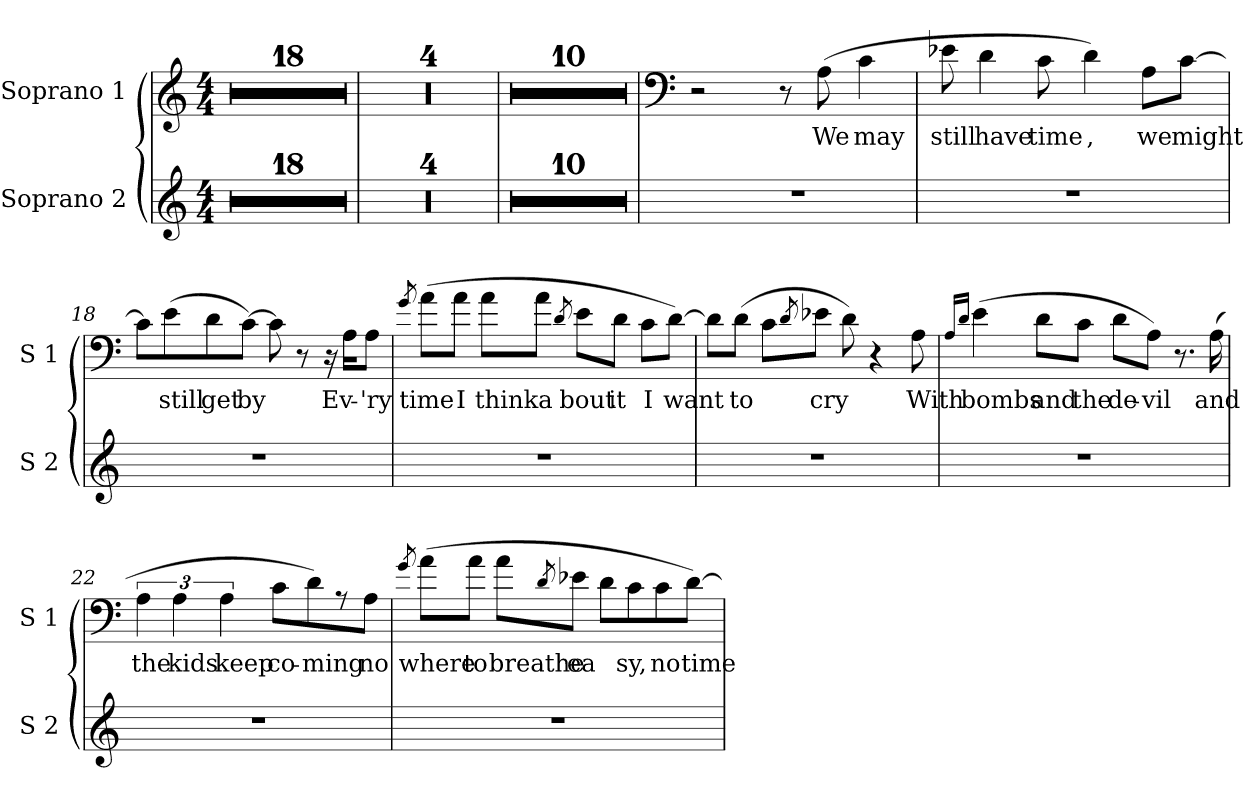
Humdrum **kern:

**kern	**kern	**text
*part2	*part1	*part1
*staff2	*staff1	*staff1
*I"Soprano 2	*I"Soprano 1	*
*I'S 2	*I'S 1	*
*clefG2	*clefG2	*
*k[]	*k[]	*
*M4/4	*M4/4	*
=	=	=
1r;<	1r;<	.
=	=	=
1r;<	1r;<	.
=	=	=
1r;<	1r;<	.
=	=	=
1r;<	1r;<	.
=	=	=
1r;<	1r;<	.
=	=	=
1r;<	1r;<	.
=	=	=
1r;<	1r;<	.
=	=	=
1r;<	1r;<	.
=	=	=
1r;<	1r;<	.
=	=	=
1r;<	1r;<	.
=	=	=
1r;<	1r;<	.
=	=	=
1r;<	1r;<	.
=	=	=
1r;<	1r;<	.
=	=	=
1r;<	1r;<	.
=	=	=
1r;<	1r;<	.
=1	=1	=1
1r	1r	.
=2	=2	=2
1r	1r	.
=3	=3	=3
1r	1r	.
=3X1	=3X1	=3X1
1r;<	1r;<	.
=4	=4	=4
1r	1r	.
=5	=5	=5
1r	1r	.
=6	=6	=6
1r	1r	.
=6X2	=6X2	=6X2
1r;<	1r;<	.
=7	=7	=7
1r	1r	.
=8	=8	=8
1r	1r	.
=9	=9	=9
1r	1r	.
=10	=10	=10
1r	1r	.
=11	=11	=11
1r	1r	.
=12	=12	=12
1r	1r	.
=13	=13	=13
1r	1r	.
=14	=14	=14
1r	1r	.
=15	=15	=15
1r	1r	.
=16	=16	=16
*	*clefF4	*
1r	2r	.
.	8r	.
!	!	!LO:LY:b
.	(>8A\	We
!	!	!LO:LY:b
.	4c\	may
=17	=17	=17
!	!	!LO:LY:b
1r	8e-X\	still
!	!	!LO:LY:b
.	4d\	have
!	!	!LO:LY:b
.	8c\	time
!	!	!LO:LY:b
.	4d\)	,
!	!	!LO:LY:b
.	8A\L	we
!	!	!LO:LY:b
.	[8c\J	might
=18	=18	=18
1r	8c\L]	.
!	!	!LO:LY:b
.	(>8e\	still
!	!	!LO:LY:b
.	8d\	get
!	!	!LO:LY:b
.	[8c\J)	by
.	8c\]	.
.	8r	.
.	16r	.
!	!	!LO:LY:b
.	16A\KL	Ev-
!	!	!LO:LY:b
.	8A\J	-'ry
=19	=19	=19
.	8qg/	.
!	!	!LO:LY:b
1r	(>8a\L	time
!	!	!LO:LY:b
.	8a\J	I
!	!	!LO:LY:b
.	8a\L	think
!	!	!LO:LY:b
.	8a\J	a
.	8qd/	.
!	!	!LO:LY:b
.	8e\L	bout
!	!	!LO:LY:b
.	8d\J	it
!	!	!LO:LY:b
.	8c\L	I
!	!	!LO:LY:b
.	[8d\J)	want
=20	=20	=20
1r	8d\L]	.
!	!	!LO:LY:b
.	(>8d\J	to
.	8c\L	.
.	8qd/	.
!	!	!LO:LY:b
.	8e-X\J	cry
.	8d\)	.
.	4r	.
!	!	!LO:LY:b
.	8A\	With
=21	=21	=21
.	16qA/LL	.
.	16qd/JJ	.
!	!	!LO:LY:b
1r	(>4e\	bombs
!	!	!LO:LY:b
.	8d\L	and
!	!	!LO:LY:b
.	8c\J	the
!	!	!LO:LY:b
.	8d\L	de-
!	!	!LO:LY:b
.	8A\J)	-vil
.	8.r	.
!	!	!LO:LY:b
.	(>16A\	and
=22	=22	=22
!	!	!LO:LY:b
1r	6A\	the
!	!	!LO:LY:b
.	6A\	kids
!	!	!LO:LY:b
.	6A\	keep
!	!	!LO:LY:b
.	8c\L	co-
!	!	!LO:LY:b
.	8d\)	-ming
.	8r	.
!	!	!LO:LY:b
.	8A\J	no
=23	=23	=23
.	8qg/	.
!	!	!LO:LY:b
1r	(>8a\L	where
!	!	!LO:LY:b
.	8a\J	to
!	!	!LO:LY:b
.	8a\L	breathe
.	8qd/	.
!	!	!LO:LY:b
.	8e-X\J	ea
.	8d\L	.
!	!	!LO:LY:b
.	8c\	sy,
!	!	!LO:LY:b
.	8c\	no
!	!	!LO:LY:b
.	[8d\J)	time
=	=	=
*-	*-	*-
